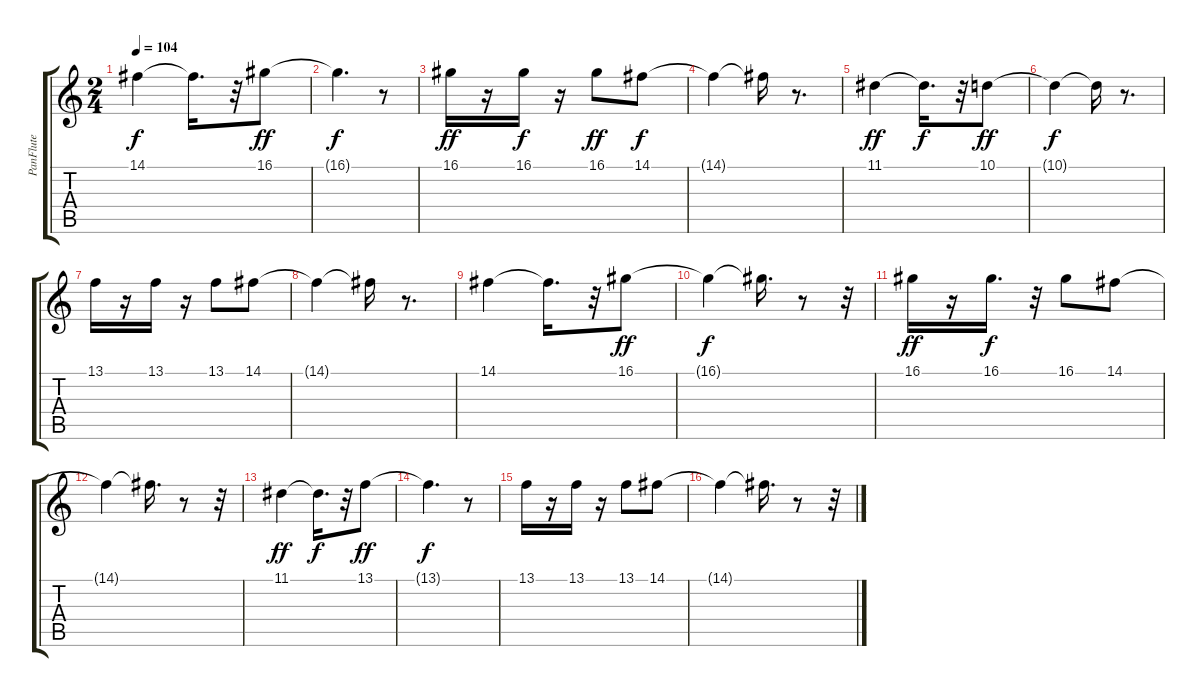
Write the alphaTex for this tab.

\track ("PanFlute" "PanFlute") {instrument clarinet}
\staff {score tabs}
\tuning (E4 B3 G3 D3 A2 E2) {hide}
\ts (2 4)
\tempo 104
\clef g2
\ks c
14.1.4{dy f} 14.1{t}.16{d} r.32 16.1.8{dy ff} |
16.1{t}.4{d dy f} r.8 |
16.1.16{dy ff} r.16 16.1.16{dy f} r.16 16.1.8{dy ff} 14.1.8{dy f} |
14.1{t}.4 14.1{t}.16 r.8{d} |
11.1.4{dy ff} 11.1{t}.16{d dy f} r.32 10.1.8{dy ff} |
10.1{t}.4{dy f} 10.1{t}.16 r.8{d} |
13.1.16 r.16 13.1.16 r.16 13.1.8 14.1.8 |
14.1{t}.4 14.1{t}.16 r.8{d} |
14.1.4 14.1{t}.16{d} r.32 16.1.8{dy ff} |
16.1{t}.4{dy f} 16.1{t}.16{d} r.8 r.32 |
16.1.16{dy ff} r.16 16.1.16{d dy f} r.32 16.1.8 14.1.8 |
14.1{t}.4 14.1{t}.16{d} r.8 r.32 |
11.1.4{dy ff} 11.1{t}.16{d dy f} r.32 13.1.8{dy ff} |
13.1{t}.4{d dy f} r.8 |
13.1.16 r.16 13.1.16 r.16 13.1.8 14.1.8 |
14.1{t}.4 14.1{t}.16{d} r.8 r.32
